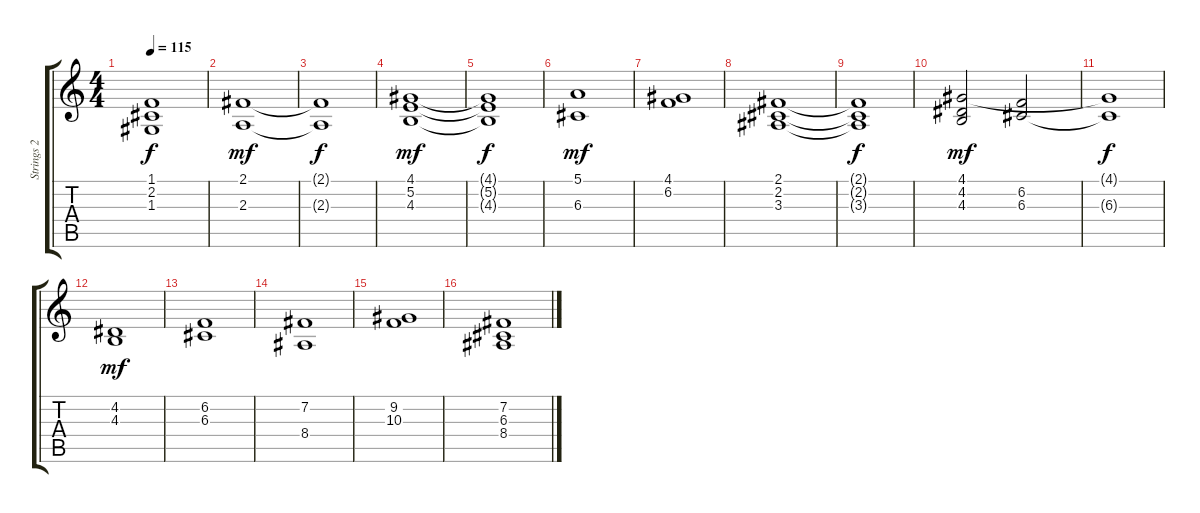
\track ("Strings 2" "Strings 2") {instrument stringensemble2}
\staff {score tabs}
\tuning (E4 B3 G3 D3 A2 E2) {hide}
\ts (4 4)
\tempo 115
\clef g2
\ks c
(1.1{t} 2.2{t} 1.3{t}).1{dy f} |
(2.1 2.3).1{dy mf} |
(2.1{t} 2.3{t}).1{dy f} |
(4.1 5.2 4.3).1{dy mf} |
(4.1{t} 5.2{t} 4.3{t}).1{dy f} |
(5.1 6.3).1{dy mf} |
(4.1 6.2).1 |
(2.1 2.2 3.3).1 |
(2.1{t} 2.2{t} 3.3{t}).1{dy f} |
(4.1 4.2 4.3).2{dy mf} (6.2 6.3).2 |
(4.1{t} 6.3{t}).1{dy f} |
(4.2 4.3).1{dy mf} |
(6.2 6.3).1 |
(7.2 8.4).1 |
(9.2 10.3).1 |
(7.2 6.3 8.4).1
